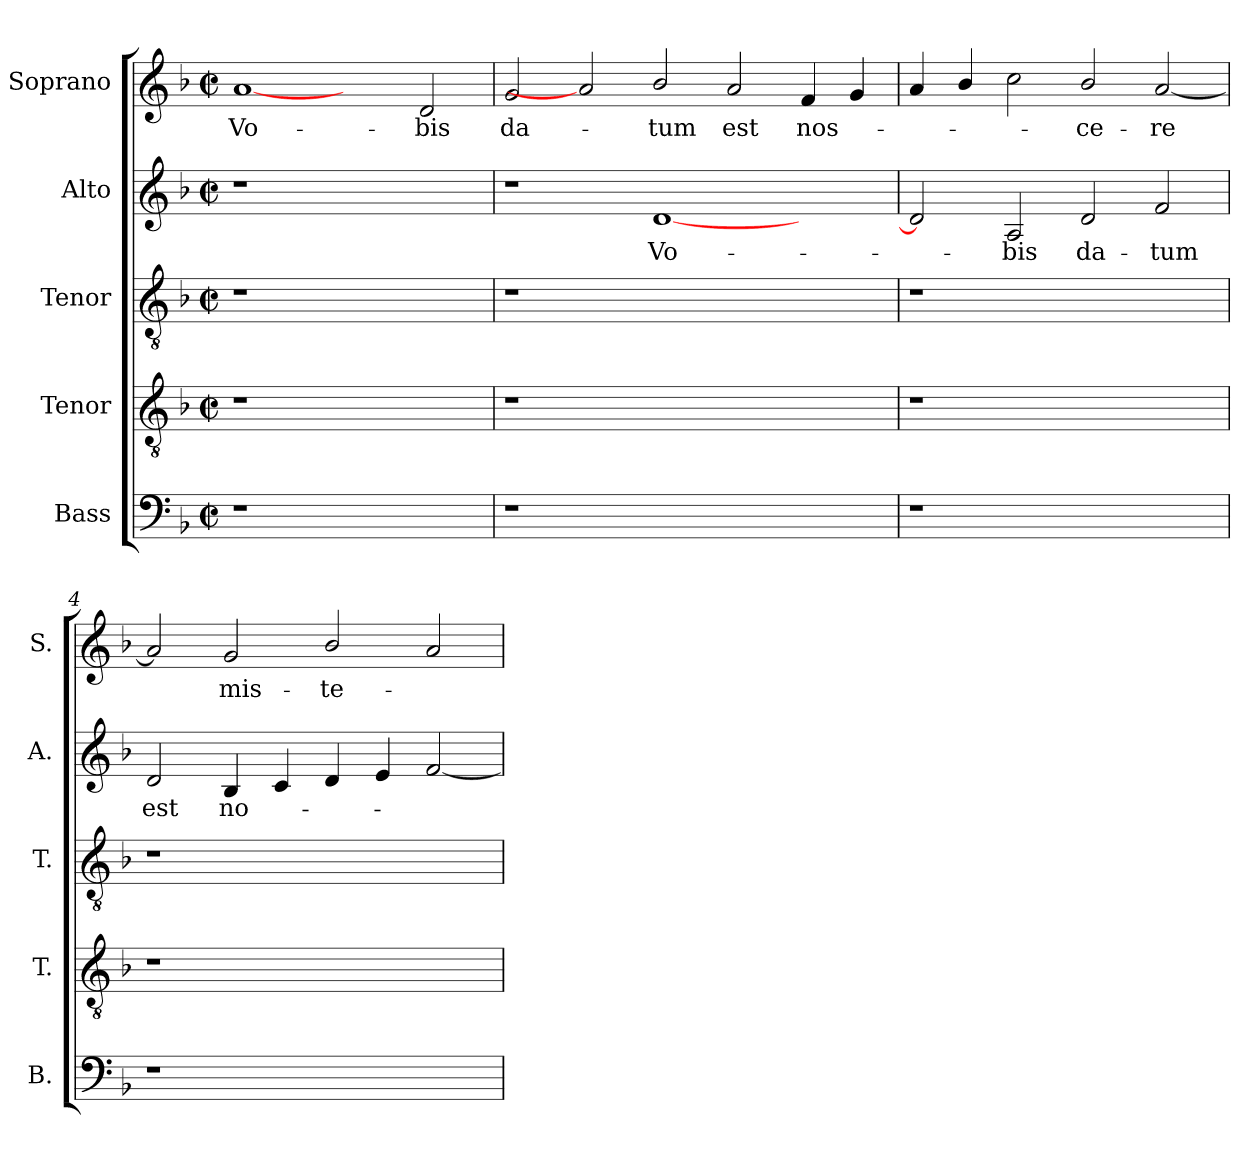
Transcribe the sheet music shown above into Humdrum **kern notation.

**kern	**kern	**kern	**kern	**text	**kern	**text
*part5	*part4	*part3	*part2	*part2	*part1	*part1
*staff5	*staff4	*staff3	*staff2	*staff2	*staff1	*staff1
*I"Bass	*I"Tenor	*I"Tenor	*I"Alto	*	*I"Soprano	*
*I'B.	*I'T.	*I'T.	*I'A.	*	*I'S.	*
!!LO:PB:g=z
*clefF4	*clefGv2	*clefGv2	*clefG2	*	*clefG2	*
*	*ITrd7c12	*ITrd7c12	*	*	*	*
*k[b-]	*k[b-]	*k[b-]	*k[b-]	*	*k[b-]	*
*F:	*F:	*F:	*F:	*	*F:	*
*M2/2	*M2/2	*M2/2	*M2/2	*	*M2/2	*
*met(c|)	*met(c|)	*met(c|)	*met(c|)	*	*met(c|)	*
=1	=1	=1	=1	=1	=1	=1
!LO:N:vis=1	!LO:N:vis=1	!LO:N:vis=1	!LO:N:vis=1	!	!	!
!	!	!	!	!	!	!LO:LY:b:color=#000000
1r	1r	1r	1r	.	[1ai	Vo-
1ryy	1ryy	1ryy	1ryy	.	2ryy	.
!	!	!	!	!	!	!LO:LY:b:color=#000000
.	.	.	.	.	2di/	-bis
=2	=2	=2	=2	=2	=2	=2
!LO:N:vis=1	!LO:N:vis=1	!LO:N:vis=1	!	!	!	!
!	!	!	!	!	!	!LO:LY:b:color=#000000
1r	1r	1r	1r	.	2gi/	da-
.	.	.	.	.	2ai]	.
!	!	!	!	!LO:LY:b:color=#000000	!	!
!	!	!	!	!	!	!LO:LY:b:color=#000000
1.ryy	1.ryy	1.ryy	[1di	Vo-	2b-i/	-tum
!	!	!	!	!	!	!LO:LY:b:color=#000000
.	.	.	.	.	2ai/	est
!	!	!	!	!	!	!LO:LY:b:color=#000000
.	.	.	2ryy	.	4fi/	nos-
.	.	.	.	.	4gi/	.
=3	=3	=3	=3	=3	=3	=3
!LO:N:vis=1	!LO:N:vis=1	!LO:N:vis=1	!	!	!	!
1r	1r	1r	2di/]	.	4ai/	.
.	.	.	.	.	4b-i/	.
!	!	!	!	!LO:LY:b:color=#000000	!	!
.	.	.	2Ai/	-bis	2cci\	.
!	!	!	!	!LO:LY:b:color=#000000	!	!
!	!	!	!	!	!	!LO:LY:b:color=#000000
1ryy	1ryy	1ryy	2di/	da-	2b-i/	-ce-
!	!	!	!	!LO:LY:b:color=#000000	!	!
!	!	!	!	!	!	!LO:LY:b:color=#000000
.	.	.	2fi/	-tum	[2ai/	-re
=4	=4	=4	=4	=4	=4	=4
!LO:N:vis=1	!LO:N:vis=1	!LO:N:vis=1	!	!	!	!
!	!	!	!	!LO:LY:b:color=#000000	!	!
1r	1r	1r	2di/	est	2ai/]	.
!	!	!	!	!LO:LY:b:color=#000000	!	!
!	!	!	!	!	!	!LO:LY:b:color=#000000
.	.	.	4B-i/	no-	2gi/	mis-
.	.	.	4ci/	.	.	.
!	!	!	!	!	!	!LO:LY:b:color=#000000
1ryy	1ryy	1ryy	4di/	.	2b-i/	-te-
.	.	.	4ei/	.	.	.
.	.	.	[2fi/	.	2ai/	.
=	=	=	=	=	=	=
*-	*-	*-	*-	*-	*-	*-
